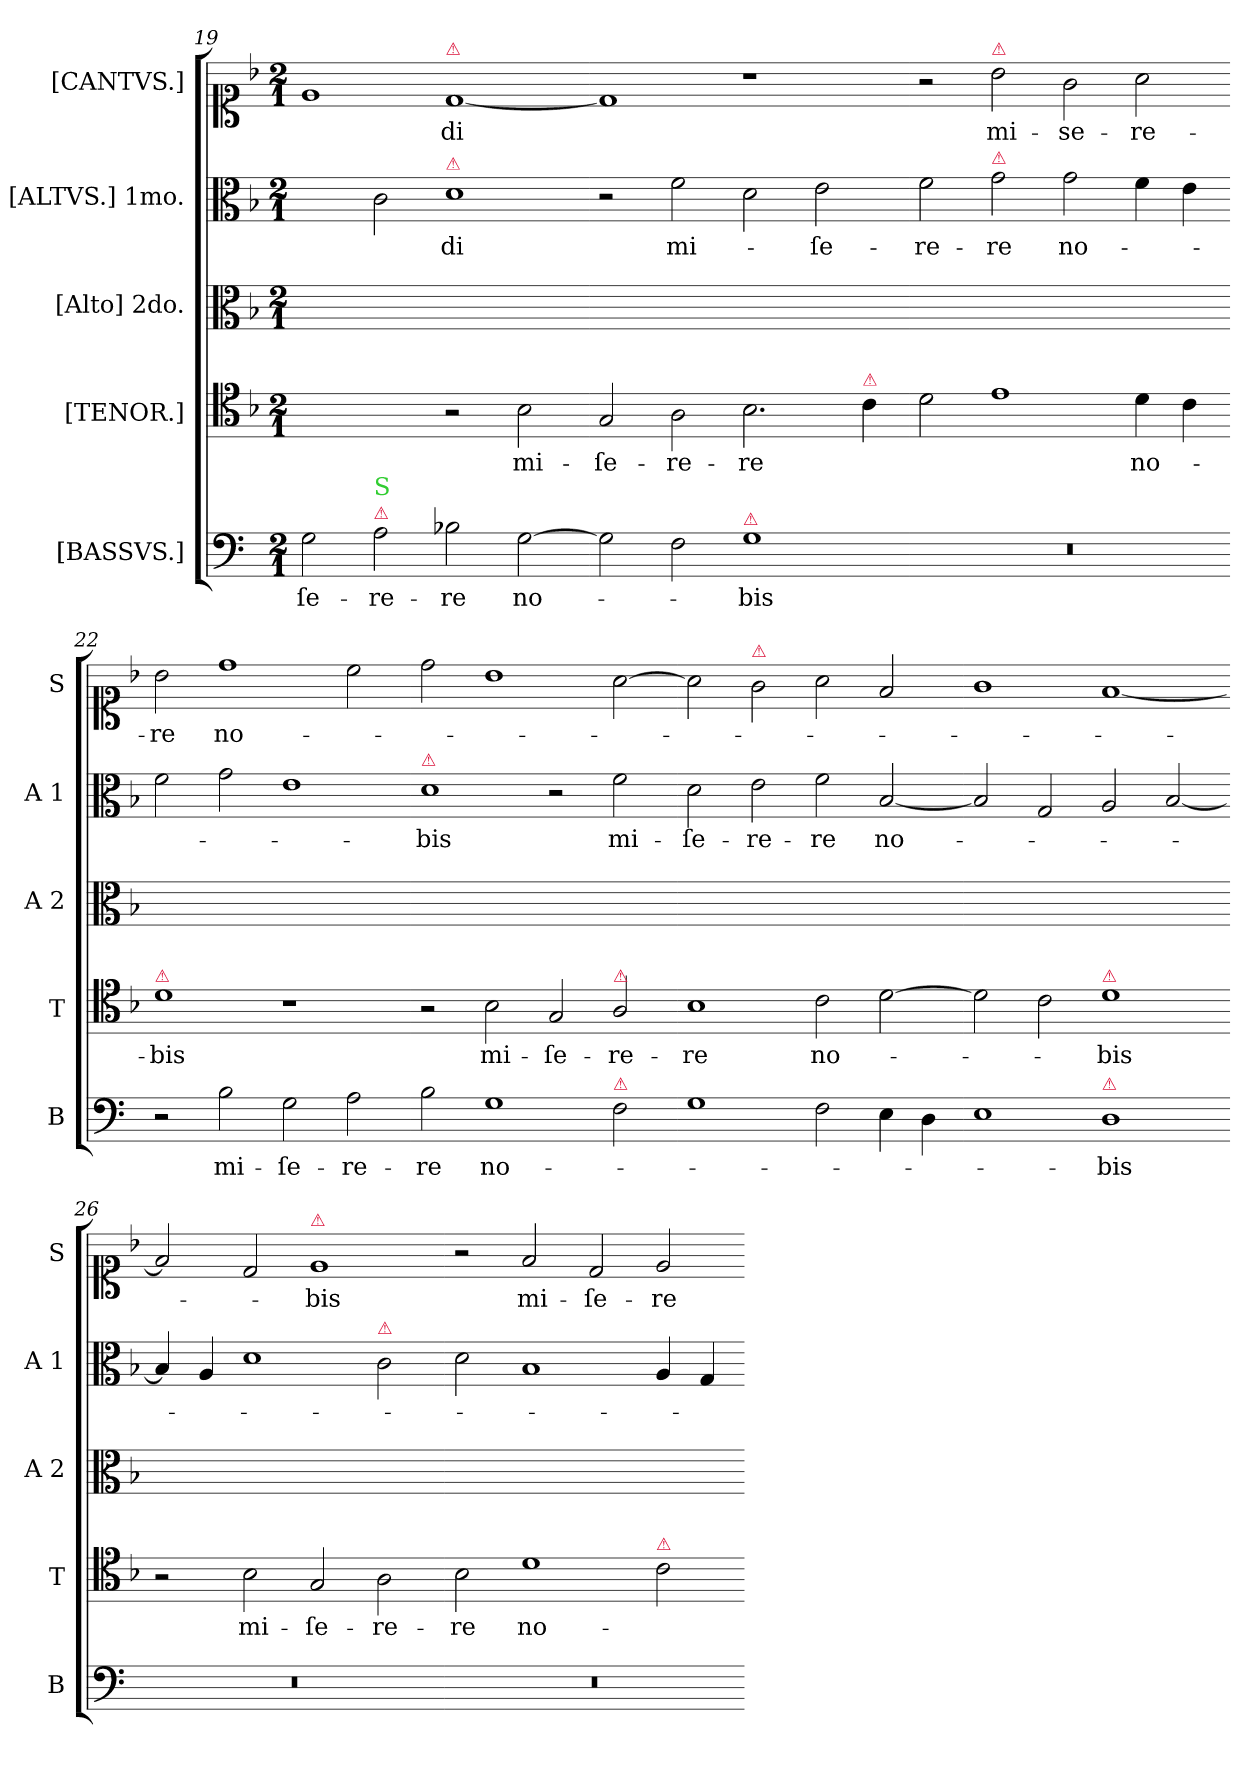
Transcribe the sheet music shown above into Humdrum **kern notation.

**kern	**text	**kern	**text	**kern	**kern	**text	**kern	**text
*part5	*part5	*part4	*part4	*part3	*part2	*part2	*part1	*part1
*staff5	*staff5	*staff4	*staff4	*staff3	*staff2	*staff2	*staff1	*staff1
*I"[BASSVS.]	*	*I"[TENOR.]	*	*I"[Alto] 2do.	*I"[ALTVS.] 1mo.	*	*I"[CANTVS.]	*
*I'B	*	*I'T	*	*I'A 2	*I'A 1	*	*I'S	*
*clefF4	*	*clefC4	*	*clefC3	*clefC3	*	*clefC1	*
*	*	*k[b-]	*	*k[b-]	*k[b-]	*	*k[b-]	*
*M2/1	*	*M2/1	*	*M2/1	*M2/1	*	*M2/1	*
=19	=19	=19	=19	=19	=19	=19	=19	=19
2G\	-ſe-	1ryy	.	0ryy	2ryy	.	1e/	.
!LO:TX:a:color=crimson:t=⚠	!	!	!	!	!	!	!	!
!LO:TX:a:color=limegreen:t=S	!	!	!	!	!	!	!	!
2A\	-re-	.	.	.	2c\	.	.	.
!	!	!	!	!	!	!	!LO:TX:a:color=crimson:t=⚠	!
!	!	!	!	!	!LO:TX:a:color=crimson:t=⚠	!	!	!
!	!	!	!	!	!	!	!	!LO:LY:i
2B-\	-re	2r	.	.	1d\	-di	[1d/	-di
[2G\	no-	2B-\	mi-	.	.	.	.	.
=20-	=20-	=20-	=20-	=20-	=20-	=20-	=20-	=20-
2G\]	.	2G/	-ſe-	0ryy	2r	.	1d/]	.
2F\	.	2A\	-re-	.	2f\	mi-	.	.
!LO:TX:a:color=crimson:t=⚠	!	!	!	!	!	!	!	!
1G\	-bis	2.B-\	-re	.	2d\	.	1r	.
.	.	.	.	.	2e\	-ſe-	.	.
!	!	!LO:TX:a:color=crimson:t=⚠	!	!	!	!	!	!
.	.	4c\	.	.	.	.	.	.
=21-	=21-	=21-	=21-	=21-	=21-	=21-	=21-	=21-
0r	.	2d\	.	0ryy	2f\	-re-	2r	.
!	!	!	!	!	!	!	!LO:TX:a:color=crimson:t=⚠	!
!	!	!	!	!	!LO:TX:a:color=crimson:t=⚠	!	!	!
.	.	1e\	.	.	2g\	-re	2b-\	mi-
.	.	.	.	.	2g\	no-	2g\	-se-
.	.	4d\	no-	.	4f\	.	2a\	-re-
.	.	4c\	.	.	4e\	.	.	.
=22-	=22-	=22-	=22-	=22-	=22-	=22-	=22-	=22-
!	!	!LO:TX:a:color=crimson:t=⚠	!	!	!	!	!	!
2r	.	1d\	-bis	0ryy	2f\	.	2b-\	-re
!	!LO:LY:i	!	!	!	!	!	!	!
2B-\	mi-	.	.	.	2g\	.	1dd\	no-
!	!LO:LY:i	!	!	!	!	!	!	!
2G\	-ſe-	1r	.	.	1e\	.	.	.
!	!LO:LY:i	!	!	!	!	!	!	!
2A\	-re-	.	.	.	.	.	2cc\	.
=23-	=23-	=23-	=23-	=23-	=23-	=23-	=23-	=23-
!	!	!	!	!	!LO:TX:a:color=crimson:t=⚠	!	!	!
!	!LO:LY:i	!	!	!	!	!	!	!
2B-\	-re	2r	.	0ryy	1d\	-bis	2dd\	.
!	!LO:LY:i	!	!LO:LY:i	!	!	!	!	!
1G\	no-	2B-\	mi-	.	.	.	1b-\	.
!	!	!	!LO:LY:i	!	!	!	!	!
.	.	2G/	-ſe-	.	2r	.	.	.
!	!	!LO:TX:a:color=crimson:t=⚠	!	!	!	!	!	!
!LO:TX:a:color=crimson:t=⚠	!	!	!	!	!	!	!	!
!	!	!	!LO:LY:i	!	!	!	!	!
2F\	.	2A/	-re-	.	2f\	mi-	[2a\	.
=24-	=24-	=24-	=24-	=24-	=24-	=24-	=24-	=24-
!	!	!	!LO:LY:i	!	!	!	!	!
1G\	.	1B-\	-re	0ryy	2d\	ſe-	2a\]	.
!	!	!	!	!	!	!	!LO:TX:a:color=crimson:t=⚠	!
.	.	.	.	.	2e\	-re-	2g\	.
!	!	!	!LO:LY:i	!	!	!	!	!
2F\	.	2c\	no-	.	2f\	-re	2a\	.
4E\	.	[2d\	.	.	[2B-/	no-	2f/	.
4D\	.	.	.	.	.	.	.	.
=25-	=25-	=25-	=25-	=25-	=25-	=25-	=25-	=25-
1E\	.	2d\]	.	0ryy	2B-/]	.	1g\	.
.	.	2c\	.	.	2G/	.	.	.
!	!	!LO:TX:a:color=crimson:t=⚠	!	!	!	!	!	!
!LO:TX:a:color=crimson:t=⚠	!	!	!	!	!	!	!	!
!	!LO:LY:i	!	!LO:LY:i	!	!	!	!	!
1D\	-bis	1d\	-bis	.	2A/	.	[1f/	.
.	.	.	.	.	[2B-/	.	.	.
=26-	=26-	=26-	=26-	=26-	=26-	=26-	=26-	=26-
0r	.	2r	.	0ryy	4B-/]	.	2f/]	.
.	.	.	.	.	4A/	.	.	.
.	.	2B-\	mi-	.	1d\	.	2d/	.
!	!	!	!	!	!	!	!LO:TX:a:color=crimson:t=⚠	!
.	.	2G/	-ſe-	.	.	.	1e/	-bis
!	!	!	!	!	!LO:TX:a:color=crimson:t=⚠	!	!	!
.	.	2A\	-re-	.	2c\	.	.	.
=27-	=27-	=27-	=27-	=27-	=27-	=27-	=27-	=27-
0r	.	2B-\	-re	0ryy	2d\	.	2r	.
.	.	1d\	no-	.	1B-/	.	2f/	mi-
.	.	.	.	.	.	.	2d/	-ſe-
!	!	!LO:TX:a:color=crimson:t=⚠	!	!	!	!	!	!
.	.	2c\	.	.	4A/	.	2e/	-re-
.	.	.	.	.	4G/	.	.	.
=-	=-	=-	=-	=-	=-	=-	=-	=-
*-	*-	*-	*-	*-	*-	*-	*-	*-
